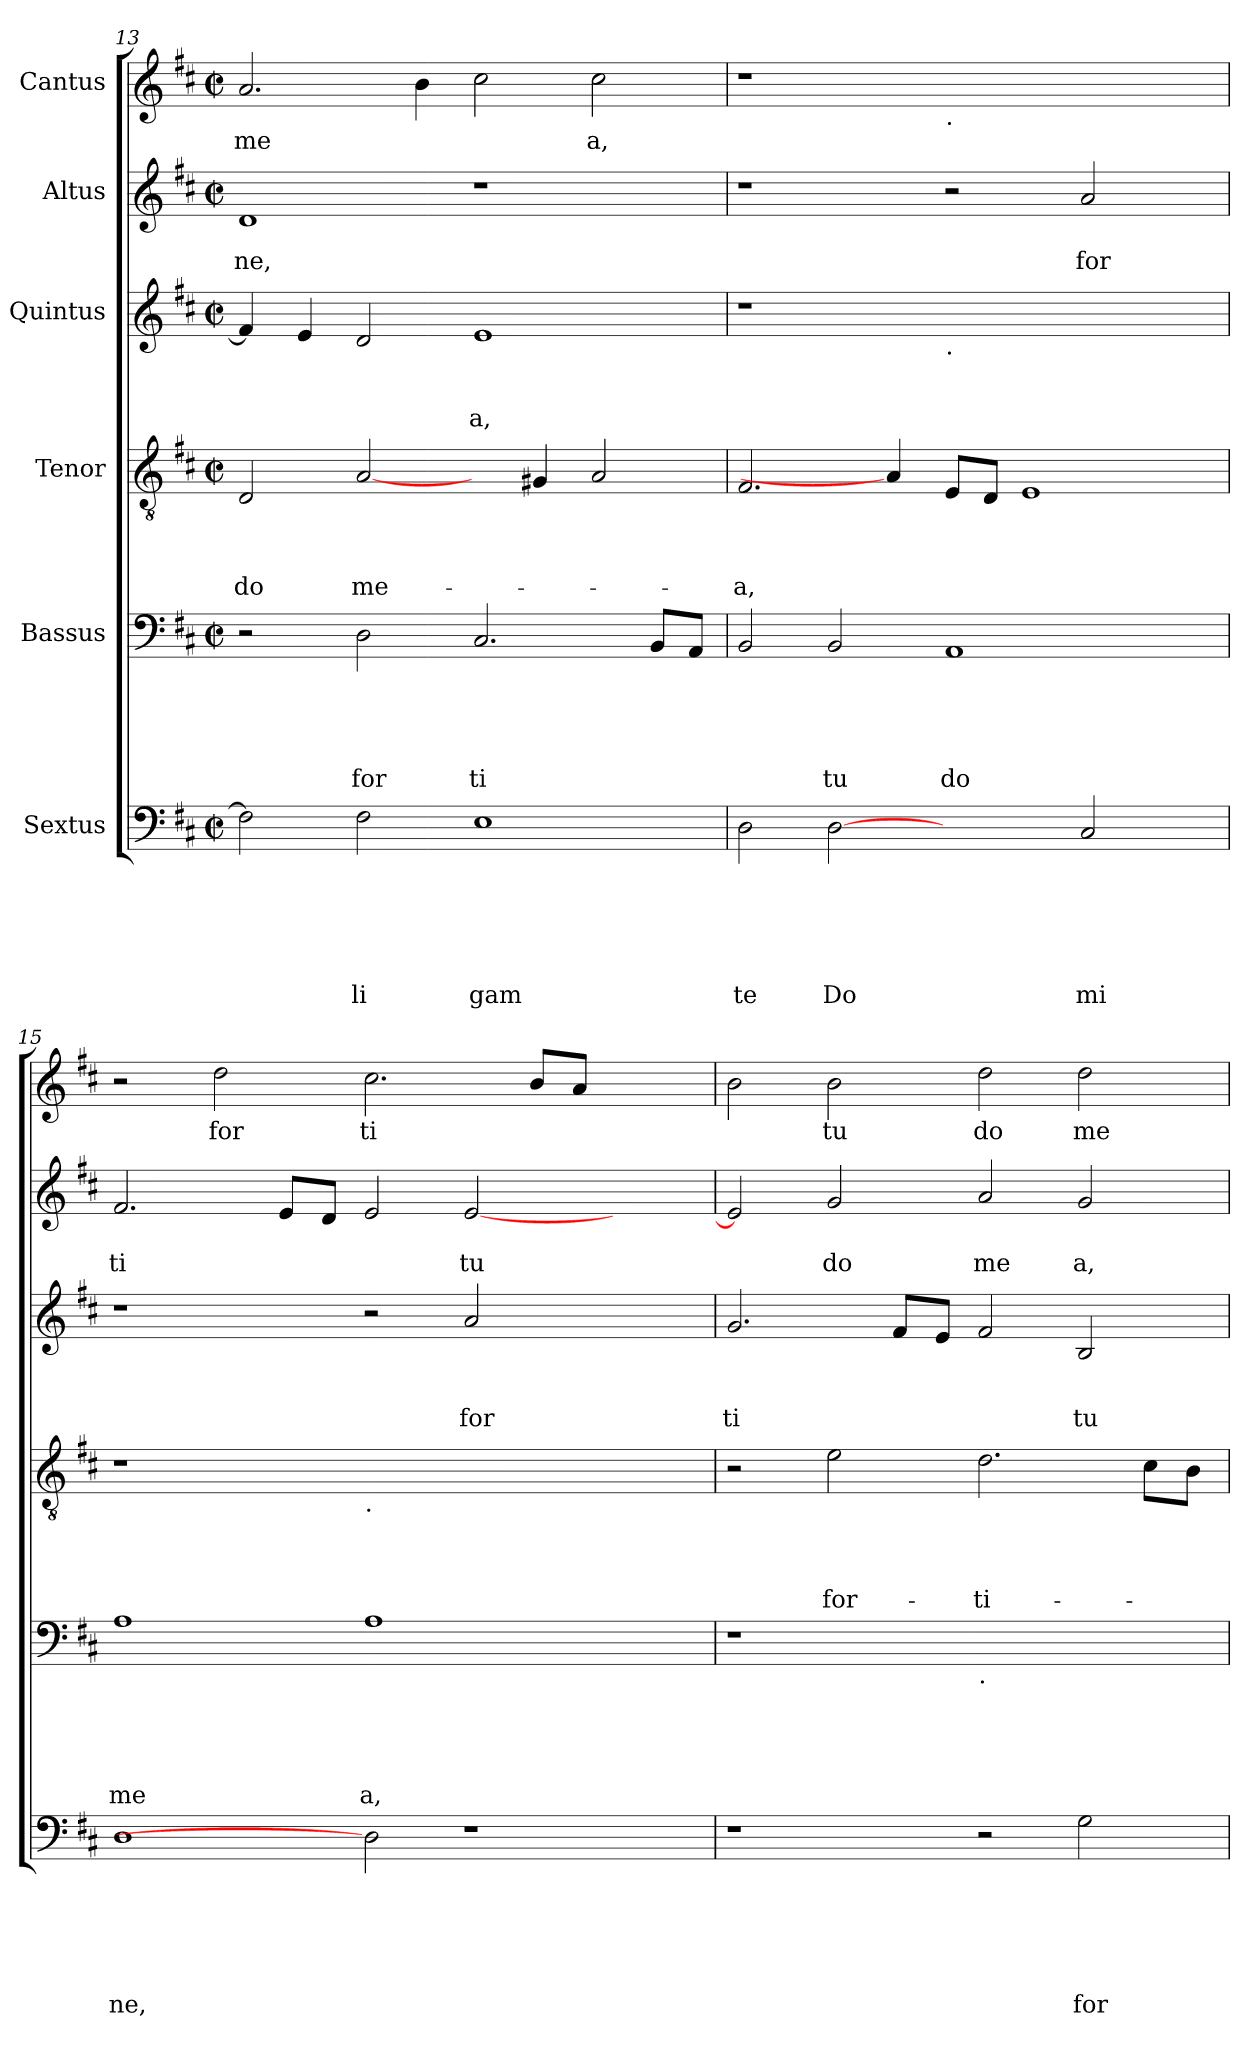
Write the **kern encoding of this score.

**kern	**text	**text	**text	**text	**text	**text	**kern	**text	**text	**text	**text	**text	**kern	**text	**text	**text	**text	**kern	**text	**text	**text	**kern	**text	**text	**kern	**text
*part6	*part6	*part6	*part6	*part6	*part6	*part6	*part5	*part5	*part5	*part5	*part5	*part5	*part4	*part4	*part4	*part4	*part4	*part3	*part3	*part3	*part3	*part2	*part2	*part2	*part1	*part1
*staff6	*staff6	*staff6	*staff6	*staff6	*staff6	*staff6	*staff5	*staff5	*staff5	*staff5	*staff5	*staff5	*staff4	*staff4	*staff4	*staff4	*staff4	*staff3	*staff3	*staff3	*staff3	*staff2	*staff2	*staff2	*staff1	*staff1
*I"Sextus	*	*	*	*	*	*	*I"Bassus	*	*	*	*	*	*I"Tenor	*	*	*	*	*I"Quintus	*	*	*	*I"Altus	*	*	*I"Cantus	*
!!LO:PB:g=z
*clefF4	*	*	*	*	*	*	*clefF4	*	*	*	*	*	*clefGv2	*	*	*	*	*clefG2	*	*	*	*clefG2	*	*	*clefG2	*
*k[f#c#]	*	*	*	*	*	*	*k[f#c#]	*	*	*	*	*	*k[f#c#]	*	*	*	*	*k[f#c#]	*	*	*	*k[f#c#]	*	*	*k[f#c#]	*
*D:	*	*	*	*	*	*	*D:	*	*	*	*	*	*D:	*	*	*	*	*D:	*	*	*	*D:	*	*	*D:	*
*M2/2	*	*	*	*	*	*	*M2/2	*	*	*	*	*	*M2/2	*	*	*	*	*M2/2	*	*	*	*M2/2	*	*	*M2/2	*
*met(c|)	*	*	*	*	*	*	*met(c|)	*	*	*	*	*	*met(c|)	*	*	*	*	*met(c|)	*	*	*	*met(c|)	*	*	*met(c|)	*
=13	=13	=13	=13	=13	=13	=13	=13	=13	=13	=13	=13	=13	=13	=13	=13	=13	=13	=13	=13	=13	=13	=13	=13	=13	=13	=13
!	!	!	!	!	!	!	!	!	!	!	!	!	!	!	!	!	!LO:LY:b	!	!	!	!	!	!	!LO:LY:b	!	!LO:LY:b
2F#\]	.	.	.	.	.	.	2r	.	.	.	.	.	2D/	.	.	.	do	4f#/]	.	.	.	1d	.	ne,	2.a/	me
.	.	.	.	.	.	.	.	.	.	.	.	.	.	.	.	.	.	4e/	.	.	.	.	.	.	.	.
!	!	!	!	!	!	!LO:LY:b	!	!	!	!	!	!LO:LY:b	!	!	!	!	!LO:LY:b	!	!	!	!	!	!	!	!	!
2F#\	.	.	.	.	.	li	2D\	.	.	.	.	for	[2A/	.	.	.	me-	2d/	.	.	.	.	.	.	.	.
.	.	.	.	.	.	.	.	.	.	.	.	.	.	.	.	.	.	.	.	.	.	.	.	.	4b\	.
!	!	!	!	!	!	!LO:LY:b	!	!	!	!	!	!LO:LY:b	!	!	!	!	!	!	!	!	!LO:LY:b	!	!	!	!	!
1E	.	.	.	.	.	gam	2.C#/	.	.	.	.	ti	4ryy	.	.	.	.	1e	.	.	-a,	1r	.	.	2cc#\	.
.	.	.	.	.	.	.	.	.	.	.	.	.	4G#X/	.	.	.	.	.	.	.	.	.	.	.	.	.
!	!	!	!	!	!	!	!	!	!	!	!	!	!	!	!	!	!	!	!	!	!	!	!	!	!	!LO:LY:b
.	.	.	.	.	.	.	.	.	.	.	.	.	2A/	.	.	.	.	.	.	.	.	.	.	.	2cc#\	a,
.	.	.	.	.	.	.	8BB/L	.	.	.	.	.	.	.	.	.	.	.	.	.	.	.	.	.	.	.
.	.	.	.	.	.	.	8AA/J	.	.	.	.	.	.	.	.	.	.	.	.	.	.	.	.	.	.	.
=14	=14	=14	=14	=14	=14	=14	=14	=14	=14	=14	=14	=14	=14	=14	=14	=14	=14	=14	=14	=14	=14	=14	=14	=14	=14	=14
!	!	!	!	!	!	!LO:LY:b	!	!	!	!	!	!	!	!	!	!	!LO:LY:b	!	!	!	!	!	!	!	!	!
2D\	.	.	.	.	.	te	2BB/	.	.	.	.	.	2.F#/	.	.	.	-a,	1r	.	.	.	1r	.	.	1r	.
!	!	!	!	!	!	!LO:LY:b	!	!	!	!	!	!LO:LY:b	!	!	!	!	!	!	!	!	!	!	!	!	!	!
[2D	.	.	.	.	.	Do	2BB/	.	.	.	.	tu	.	.	.	.	.	.	.	.	.	.	.	.	.	.
.	.	.	.	.	.	.	.	.	.	.	.	.	4A/]	.	.	.	.	.	.	.	.	.	.	.	.	.
!	!	!	!	!	!	!	!	!	!	!	!	!	!	!	!	!	!	!	!	!	!	!	!	!	!LO:TX:b:t=.	!
!	!	!	!	!	!	!	!	!	!	!	!	!	!	!	!	!	!	!LO:TX:b:t=.	!	!	!	!	!	!	!	!
!	!	!	!	!	!	!	!	!	!	!	!	!LO:LY:b	!	!	!	!	!	!	!	!	!	!	!	!	!	!
2ryy	.	.	.	.	.	.	1AA	.	.	.	.	do	8E/L	.	.	.	.	1ryy	.	.	.	2r	.	.	1ryy	.
.	.	.	.	.	.	.	.	.	.	.	.	.	8D/J	.	.	.	.	.	.	.	.	.	.	.	.	.
.	.	.	.	.	.	.	.	.	.	.	.	.	1E	.	.	.	.	.	.	.	.	.	.	.	.	.
!	!	!	!	!	!	!LO:LY:b	!	!	!	!	!	!	!	!	!	!	!	!	!	!	!	!	!	!LO:LY:b	!	!
2C#/	.	.	.	.	.	mi	.	.	.	.	.	.	.	.	.	.	.	.	.	.	.	2a/	.	for	.	.
4ryy	.	.	.	.	.	.	4ryy	.	.	.	.	.	.	.	.	.	.	4ryy	.	.	.	4ryy	.	.	4ryy	.
=15	=15	=15	=15	=15	=15	=15	=15	=15	=15	=15	=15	=15	=15	=15	=15	=15	=15	=15	=15	=15	=15	=15	=15	=15	=15	=15
!	!	!	!	!	!	!LO:LY:b	!	!	!	!	!	!LO:LY:b	!	!	!	!	!	!	!	!	!	!	!	!LO:LY:b	!	!
1D	.	.	.	.	.	ne,	1A	.	.	.	.	me	1r	.	.	.	.	1r	.	.	.	2.f#/	.	ti	2r	.
!	!	!	!	!	!	!	!	!	!	!	!	!	!	!	!	!	!	!	!	!	!	!	!	!	!	!LO:LY:b
.	.	.	.	.	.	.	.	.	.	.	.	.	.	.	.	.	.	.	.	.	.	.	.	.	2dd\	for
.	.	.	.	.	.	.	.	.	.	.	.	.	.	.	.	.	.	.	.	.	.	8e/L	.	.	.	.
.	.	.	.	.	.	.	.	.	.	.	.	.	.	.	.	.	.	.	.	.	.	8d/J	.	.	.	.
!	!	!	!	!	!	!	!	!	!	!	!	!	!LO:TX:b:t=.	!	!	!	!	!	!	!	!	!	!	!	!	!
!	!	!	!	!	!	!	!	!	!	!	!	!LO:LY:b	!	!	!	!	!	!	!	!	!	!	!	!	!	!LO:LY:b
2D]	.	.	.	.	.	.	1A	.	.	.	.	a,	1.ryy	.	.	.	.	2r	.	.	.	2e/	.	.	2.cc#\	ti
!	!	!	!	!	!	!	!	!	!	!	!	!	!	!	!	!	!	!	!	!	!LO:LY:b	!	!	!LO:LY:b	!	!
1r	.	.	.	.	.	.	.	.	.	.	.	.	.	.	.	.	.	2a/	.	.	for	[<2e/	.	tu	.	.
.	.	.	.	.	.	.	.	.	.	.	.	.	.	.	.	.	.	.	.	.	.	.	.	.	8b/L	.
.	.	.	.	.	.	.	.	.	.	.	.	.	.	.	.	.	.	.	.	.	.	.	.	.	8a/J	.
.	.	.	.	.	.	.	2ryy	.	.	.	.	.	.	.	.	.	.	2ryy	.	.	.	2ryy	.	.	2ryy	.
=16	=16	=16	=16	=16	=16	=16	=16	=16	=16	=16	=16	=16	=16	=16	=16	=16	=16	=16	=16	=16	=16	=16	=16	=16	=16	=16
!	!	!	!	!	!	!	!	!	!	!	!	!	!	!	!	!	!	!	!	!	!LO:LY:b	!	!	!	!	!
1r	.	.	.	.	.	.	1r	.	.	.	.	.	2r	.	.	.	.	2.g/	.	.	ti	2e/]	.	.	2b\	.
!	!	!	!	!	!	!	!	!	!	!	!	!	!	!	!	!	!LO:LY:b	!	!	!	!	!	!	!LO:LY:b	!	!LO:LY:b
.	.	.	.	.	.	.	.	.	.	.	.	.	2e\	.	.	.	for-	.	.	.	.	2g/	.	do	2b\	tu
.	.	.	.	.	.	.	.	.	.	.	.	.	.	.	.	.	.	8f#/L	.	.	.	.	.	.	.	.
.	.	.	.	.	.	.	.	.	.	.	.	.	.	.	.	.	.	8e/J	.	.	.	.	.	.	.	.
!	!	!	!	!	!	!	!LO:TX:b:t=.	!	!	!	!	!	!	!	!	!	!	!	!	!	!	!	!	!	!	!
!	!	!	!	!	!	!	!	!	!	!	!	!	!	!	!	!	!LO:LY:b	!	!	!	!	!	!	!LO:LY:b	!	!LO:LY:b
2r	.	.	.	.	.	.	1ryy	.	.	.	.	.	2.d\	.	.	.	-ti-	2f#/	.	.	.	2a/	.	me	2dd\	do
!	!	!	!	!	!	!LO:LY:b	!	!	!	!	!	!	!	!	!	!	!	!	!	!	!LO:LY:b	!	!	!LO:LY:b	!	!LO:LY:b
2G\	.	.	.	.	.	for	.	.	.	.	.	.	.	.	.	.	.	2B/	.	.	tu	2g/	.	a,	2dd\	me
.	.	.	.	.	.	.	.	.	.	.	.	.	8c#\L	.	.	.	.	.	.	.	.	.	.	.	.	.
.	.	.	.	.	.	.	.	.	.	.	.	.	8B\J	.	.	.	.	.	.	.	.	.	.	.	.	.
=	=	=	=	=	=	=	=	=	=	=	=	=	=	=	=	=	=	=	=	=	=	=	=	=	=	=
*-	*-	*-	*-	*-	*-	*-	*-	*-	*-	*-	*-	*-	*-	*-	*-	*-	*-	*-	*-	*-	*-	*-	*-	*-	*-	*-
